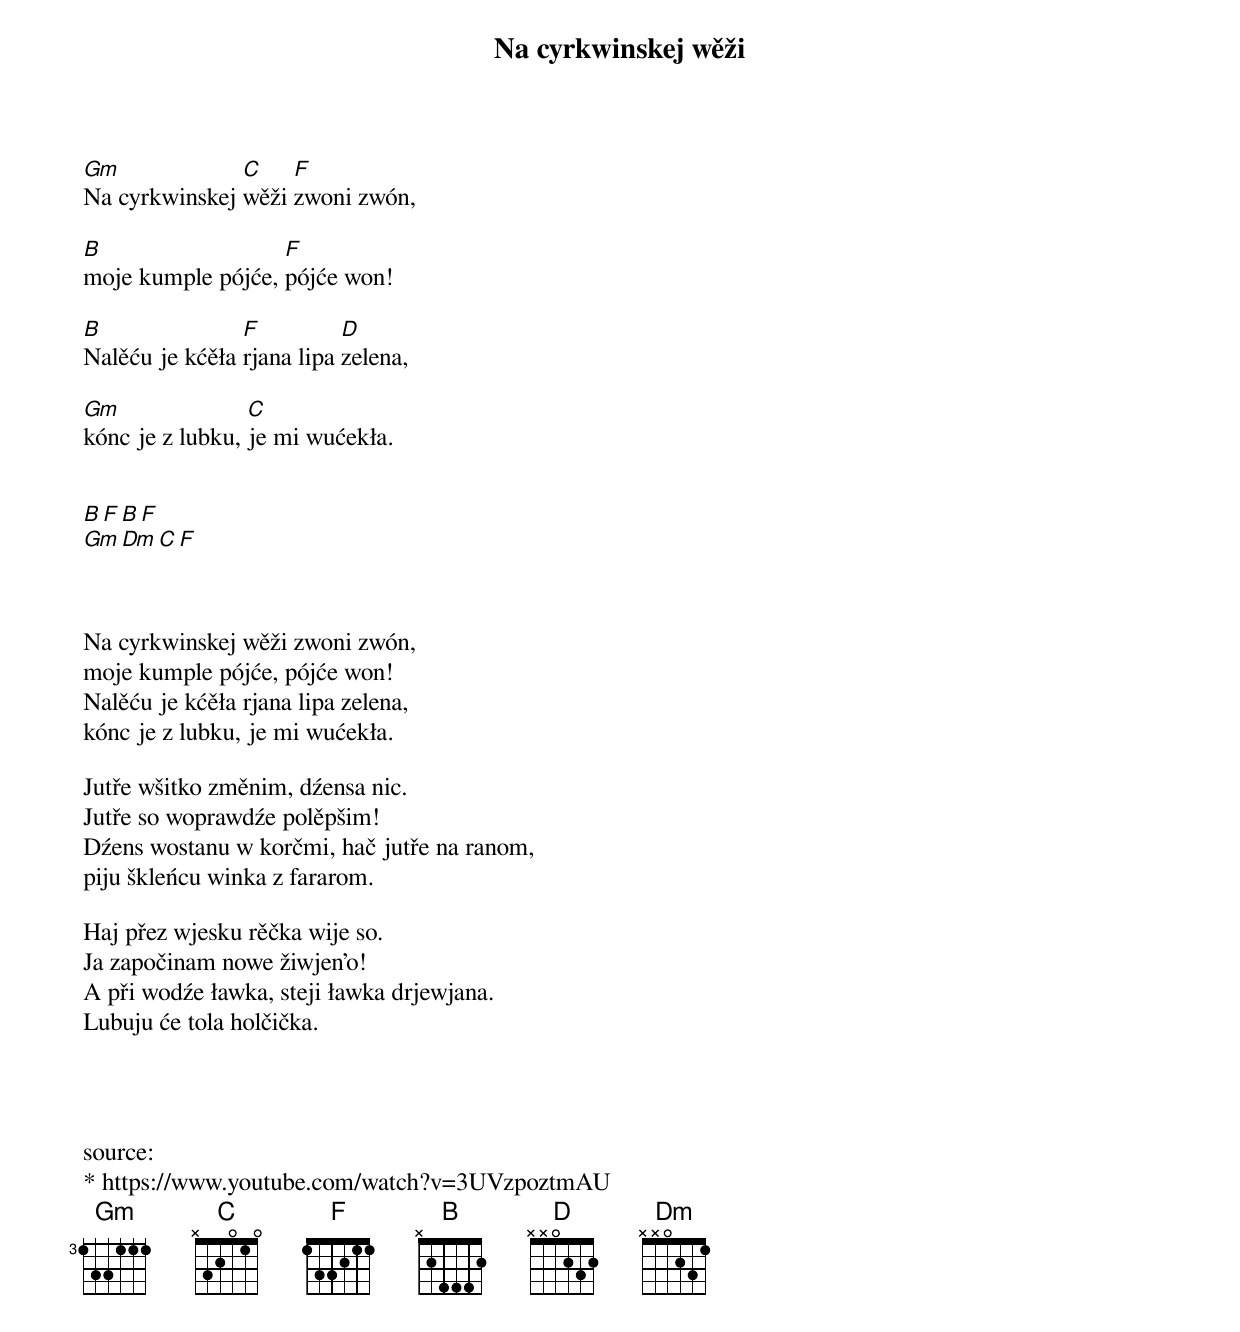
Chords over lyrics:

Na cyrkwinskej wěži

Gm             C    F
Na cyrkwinskej wěži zwoni zwón,

B                  F
moje kumple pójće, pójće won!

B               F          D
Nalěću je kćěła rjana lipa zelena,

Gm               C
kónc je z lubku, je mi wućekła.


B  F  B  F
Gm Dm C  F



Na cyrkwinskej wěži zwoni zwón,
moje kumple pójće, pójće won!
Nalěću je kćěła rjana lipa zelena,
kónc je z lubku, je mi wućekła.

Jutře wšitko změnim, dźensa nic.
Jutře so woprawdźe polěpšim!
Dźens wostanu w korčmi, hač jutře na ranom,
piju škleńcu winka z fararom.

Haj přez wjesku rěčka wije so.
Ja započinam nowe žiwjen’o!
A při wodźe ławka, steji ławka drjewjana.
Lubuju će tola holčička.




source:
* https://www.youtube.com/watch?v=3UVzpoztmAU
